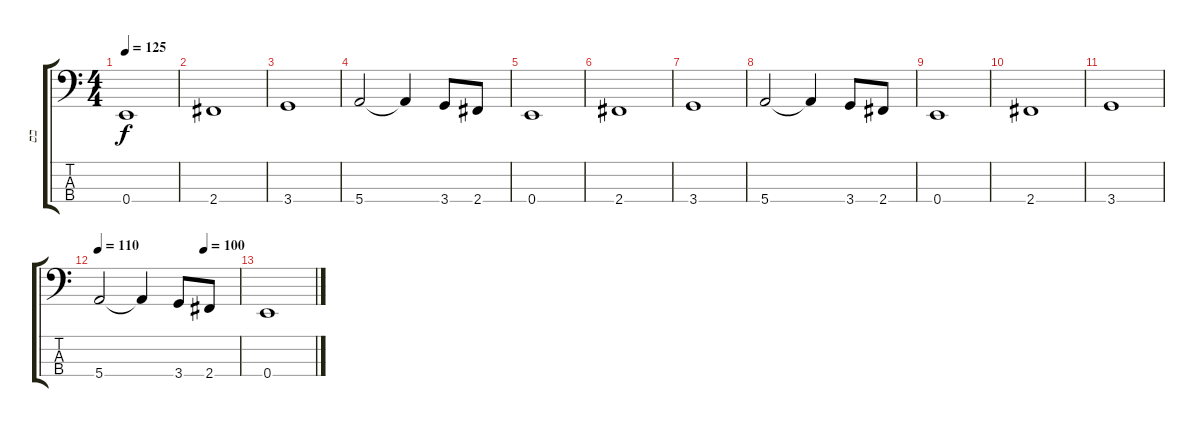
\track ("בס" "בס") {instrument electricbasspick}
\staff {score tabs}
\tuning (G2 D2 A1 E1) {hide}
\ts (4 4)
\tempo 125
\clef f4
\ks c
0.4.1{dy f} |
2.4.1 |
3.4.1 |
5.4.2 5.4{t}.4 3.4.8 2.4.8 |
0.4.1 |
2.4.1 |
3.4.1 |
5.4.2 5.4{t}.4 3.4.8 2.4.8 |
0.4.1 |
2.4.1 |
3.4.1 |
\tempo 110
\tempo (100 0.75)
5.4.2 5.4{t}.4 3.4.8 2.4.8 |
0.4.1
